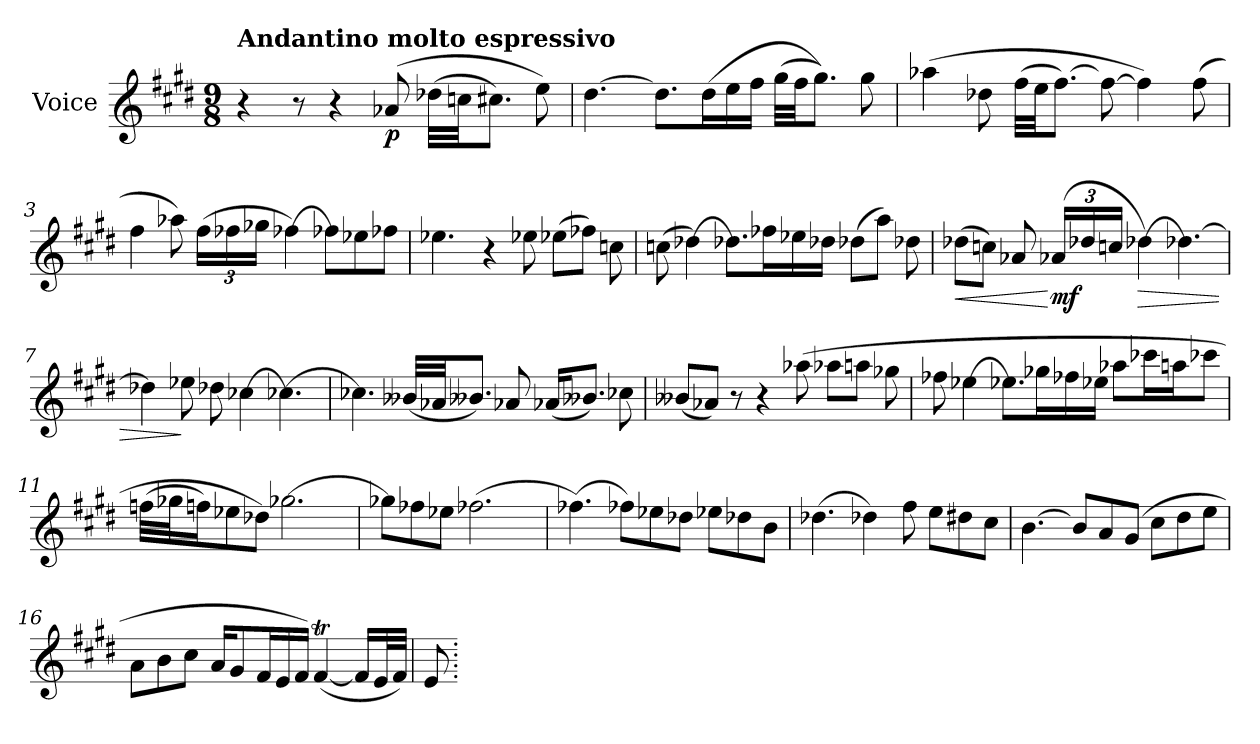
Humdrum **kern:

**kern	**dynam
*part1	*part1
*staff1	*staff1
*I"Voice	*
*I'V	*
*clefG2	*
*k[f#c#g#d#]	*
*M9/8	*
*MM75	*
=	=
!LO:TX:a:B:t=Andantino molto espressivo	!
4r	.
8r	.
4r	.
!	!LO:DY:b
(>8a-Xi/	p
(>32dd-Xi\LLL	.
32ccni\JJ	.
8.cc#\J)	.
8ee\)	.
=1	=1
[4.dd#\	.
8.dd#\L]	.
(>16dd#\L	.
16ee\	.
16ff#\JJ	.
(>32gg#\LLL	.
32ff#\JJ	.
8.gg#\J))	.
8gg#\	.
=2	=2
(>4aa-Xi\	.
8dd-Xi\	.
(>32ff#\LLL	.
32ee\JJ	.
[8.ff#\J)	.
8ff#\_	.
4ff#\])	.
(>8ff#\	.
=3	=3
4ff#\	.
8aa-Xi\)	.
*Xbrackettup	*
(>24ff#\LL	.
24ff-Xi\	.
24gg-Xi\JJ	.
[4ff-Xi\)	.
8ff-Xi\L]	.
8ee-Xi\	.
8ff-Xi\J	.
!!LO:LB:g=z
=4	=4
4.ee-Xi\	.
4r	.
8ee-Xi\	.
(>8ee-Xi\L	.
8ff-Xi\J)	.
8ccni\	.
=5	=5
(>8ccni\	.
[4dd-Xi\)	.
8.dd-Xi\L]	.
16ff-Xi\L	.
16ee-Xi\	.
16dd-Xi\JJ	.
(>8dd-Xi\L	.
8aa\J)	.
8dd-Xi\	.
=6	=6
!	!LO:HP:b
(>8dd-Xi\L	<
8ccni\J)	.
8a-Xi/	.
!	!LO:DY:n=1:b
(>24a-Xi/LL	[ mf
24dd-Xi/	.
24ccni/JJ	.
!	!LO:HP:b
[4dd-Xi\)	>
4.dd-Xi\_	.
=7	=7
4dd-Xi\]	.
8ee-Xi\	]
8dd-Xi\	.
[4cc-Xi\	.
4.cc-Xi\_	.
!!LO:LB:g=z
=8	=8
4.cc-Xi\]	.
(<32b--Xi/LLL	.
32a-Xi/JJ	.
8.b--Xi/J)	.
8a-Xi/	.
(<16a-Xi/KL	.
8.b--Xi/J)	.
8cc-Xi\	.
=9	=9
(<8b--Xi/L	.
8a-Xi/J)	.
8r	.
4r	.
(>8aa-Xi\	.
8aa-Xi\L	.
8aan\J	.
8gg-Xi\	.
=10	=10
8ff-Xi\	.
[4ee-Xi\	.
8.ee-Xi\L]	.
16gg-Xi\L	.
16ff-Xi\	.
16ee-Xi\JJ	.
8aa-Xi\L	.
16ccc-Xi\L	.
16aa\J	.
8ccc-Xi\J	.
=11	=11
(>32ffni\LLL	.
32gg-Xi\J	.
16ffni\J)	.
8ee-Xi\	.
8dd-Xi\J)	.
[2.gg-Xi\	.
!!LO:LB:g=z
=12	=12
8gg-Xi\L]	.
8ff-Xi\	.
8ee-Xi\J	.
[2.ff-Xi\	.
=13	=13
4.ff-Xi\_	.
8ff-Xi\L]	.
8ee-Xi\	.
8dd-Xi\J	.
8ee-Xi\L	.
8dd-Xi\	.
8b\J	.
=14	=14
[4.dd-Xi\	.
4dd-Xi\]	.
8ff#\	.
8ee\L	.
8dd#\	.
8cc#\J	.
=15	=15
[4.b\	.
8b/L]	.
8a/	.
(>8g#/J	.
8cc#\L	.
8dd#\	.
8ee\J	.
=16	=16
8a\L	.
8b\	.
8cc#\J	.
16a/KL	.
8g#/	.
16f#/L	.
16e/	.
16f#/JJ)	.
(<[4f#T/	.
16f#/LL]	.
32e/L	.
32f#/JJJ)	.
=17	=17
8e/	.
=.	=.
*-	*-
